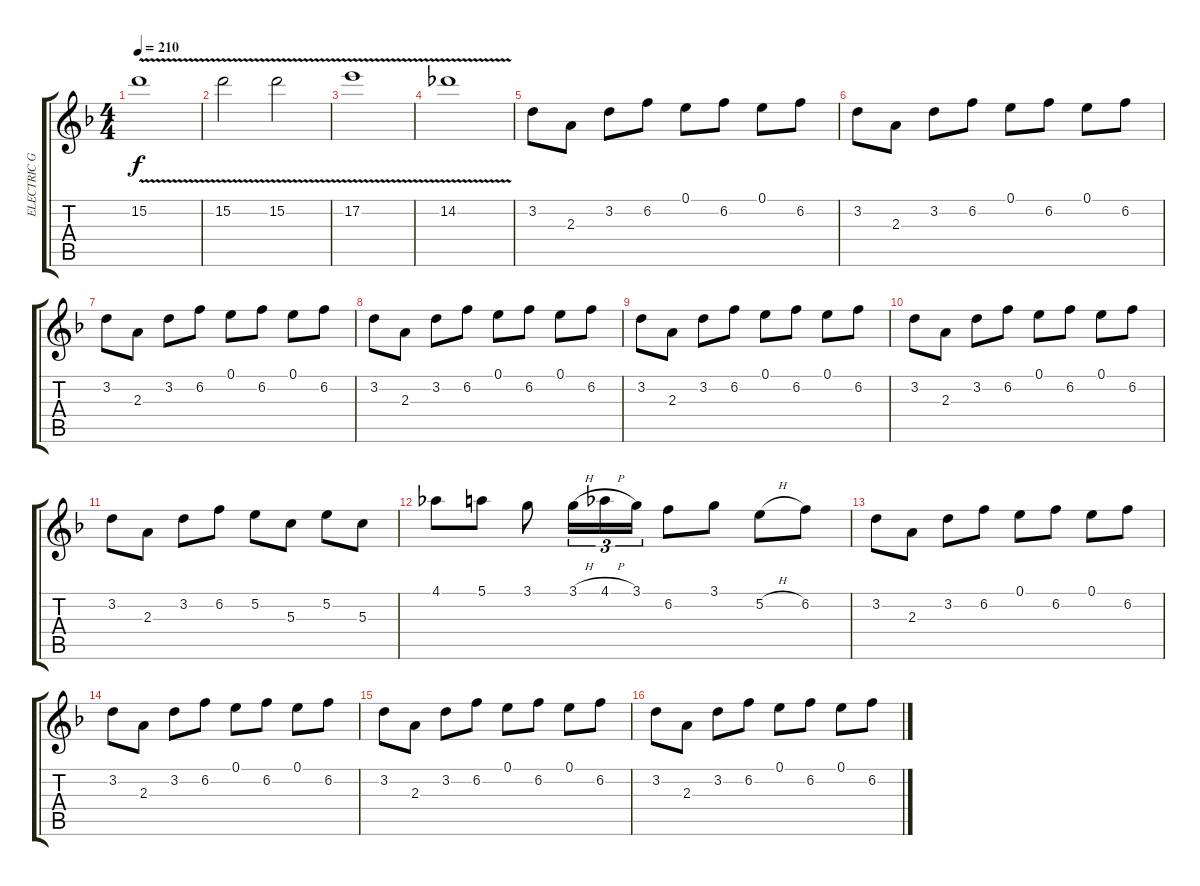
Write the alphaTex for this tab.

\track ("ELECTRIC GUITAR 3" "ELECTRIC G") {instrument overdrivenguitar}
\staff {score tabs}
\tuning (E4 B3 G3 D3 A2 E2) {hide}
\ts (4 4)
\tempo 210
\clef g2
\ks f
15.2{v}.1{dy f} |
15.2{v}.2 15.2{v}.2 |
17.2{v}.1 |
14.2{v}.1 |
3.2.8 2.3.8 3.2.8 6.2.8 0.1.8 6.2.8 0.1.8 6.2.8 |
3.2.8 2.3.8 3.2.8 6.2.8 0.1.8 6.2.8 0.1.8 6.2.8 |
3.2.8 2.3.8 3.2.8 6.2.8 0.1.8 6.2.8 0.1.8 6.2.8 |
3.2.8 2.3.8 3.2.8 6.2.8 0.1.8 6.2.8 0.1.8 6.2.8 |
3.2.8 2.3.8 3.2.8 6.2.8 0.1.8 6.2.8 0.1.8 6.2.8 |
3.2.8 2.3.8 3.2.8 6.2.8 0.1.8 6.2.8 0.1.8 6.2.8 |
3.2.8 2.3.8 3.2.8 6.2.8 5.2.8 5.3.8 5.2.8 5.3.8 |
4.1.8 5.1.8 3.1.8 3.1{h}.16{tu (3 2)} 4.1{h}.16{tu (3 2)} 3.1.16{tu (3 2)} 6.2.8 3.1.8 5.2{h}.8 6.2.8 |
3.2.8 2.3.8 3.2.8 6.2.8 0.1.8 6.2.8 0.1.8 6.2.8 |
3.2.8 2.3.8 3.2.8 6.2.8 0.1.8 6.2.8 0.1.8 6.2.8 |
3.2.8 2.3.8 3.2.8 6.2.8 0.1.8 6.2.8 0.1.8 6.2.8 |
3.2.8 2.3.8 3.2.8 6.2.8 0.1.8 6.2.8 0.1.8 6.2.8
